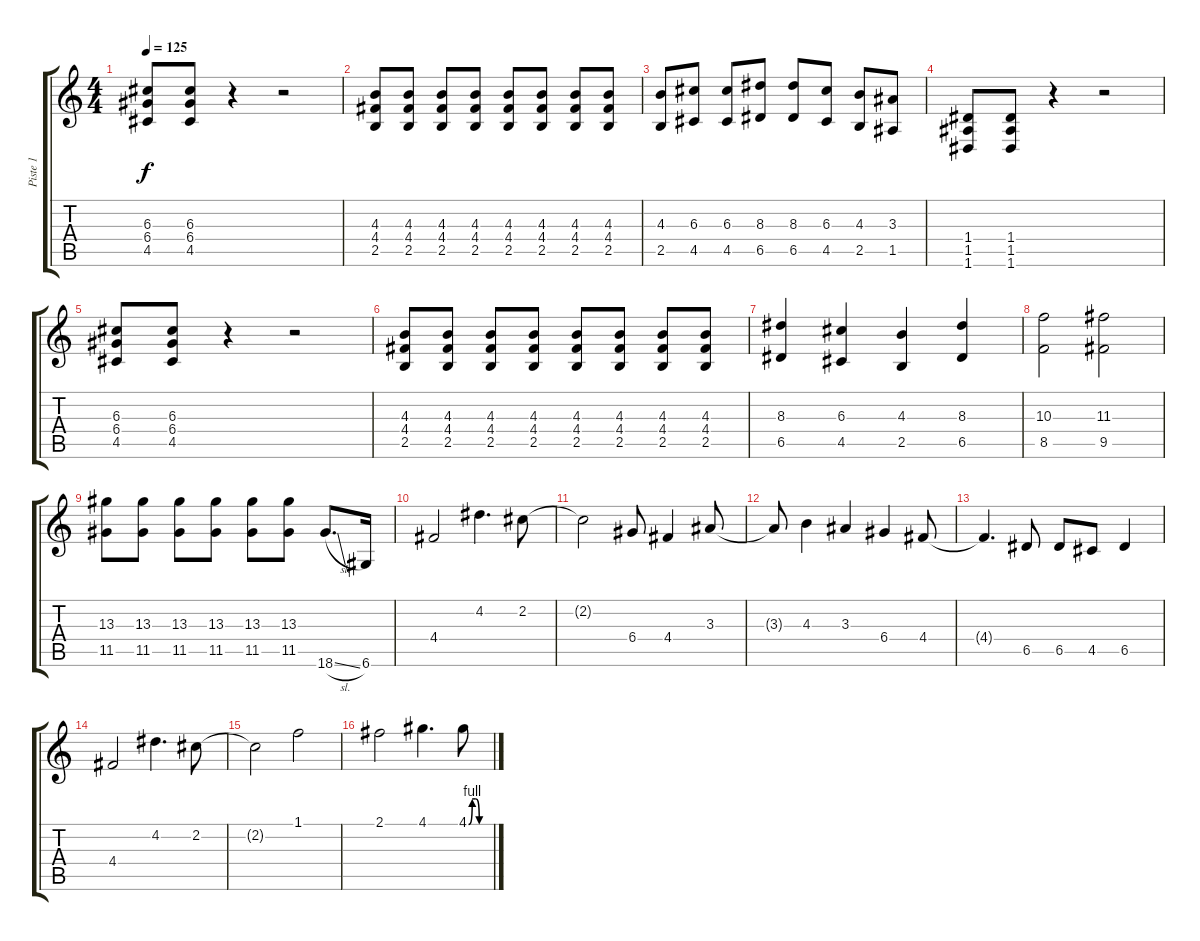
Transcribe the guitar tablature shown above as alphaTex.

\track ("Piste 1" "Piste 1") {instrument overdrivenguitar}
\staff {score tabs}
\tuning (E4 B3 G3 D3 A2 D2) {hide}
\ts (4 4)
\tempo 125
\clef g2
\ks c
(6.3 6.4 4.5).8{dy f} (6.3 6.4 4.5).8 r.4 r.2 |
(4.3 4.4 2.5).8 (4.3 4.4 2.5).8 (4.3 4.4 2.5).8 (4.3 4.4 2.5).8 (4.3 4.4 2.5).8 (4.3 4.4 2.5).8 (4.3 4.4 2.5).8 (4.3 4.4 2.5).8 |
(4.3 2.5).8 (6.3 4.5).8 (6.3 4.5).8 (8.3 6.5).8 (8.3 6.5).8 (6.3 4.5).8 (4.3 2.5).8 (3.3 1.5).8 |
(1.4 1.5 1.6).8 (1.4 1.5 1.6).8 r.4 r.2 |
(6.3 6.4 4.5).8 (6.3 6.4 4.5).8 r.4 r.2 |
(4.3 4.4 2.5).8 (4.3 4.4 2.5).8 (4.3 4.4 2.5).8 (4.3 4.4 2.5).8 (4.3 4.4 2.5).8 (4.3 4.4 2.5).8 (4.3 4.4 2.5).8 (4.3 4.4 2.5).8 |
(8.3 6.5).4 (6.3 4.5).4 (4.3 2.5).4 (8.3 6.5).4 |
(10.3 8.5).2 (11.3 9.5).2 |
(13.3 11.5).8 (13.3 11.5).8 (13.3 11.5).8 (13.3 11.5).8 (13.3 11.5).8 (13.3 11.5).8 18.6{sl}.8{d} 6.6.16 |
4.4.2 4.2.4{d} 2.2.8 |
2.2{t}.2 6.4.8 4.4.4 3.3.8 |
3.3{t}.8 4.3.4 3.3.4 6.4.4 4.4.8 |
4.4{t}.4{d} 6.5.8 6.5.8 4.5.8 6.5.4 |
4.4.2 4.2.4{d} 2.2.8 |
2.2{t}.2 1.1.2 |
2.1.2 4.1.4{d} 4.1{be (custom 0 0 10 4 20 4 30 0 60 0)}.8
